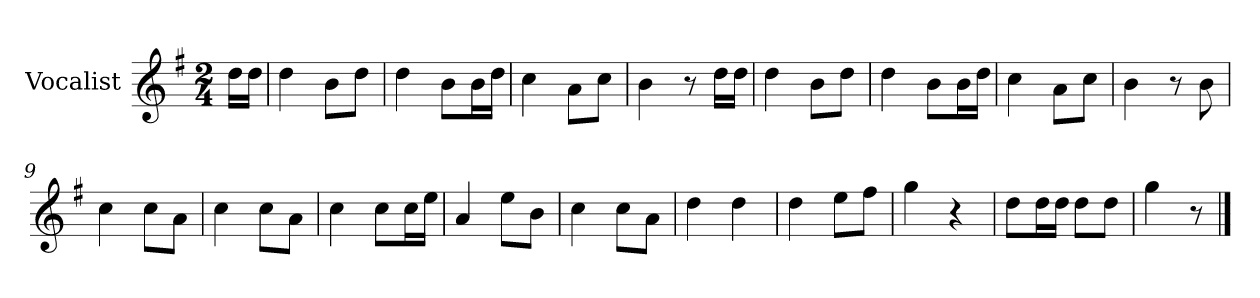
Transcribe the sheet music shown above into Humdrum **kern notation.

**kern
*part1
*staff1
*I"Vocalist
*k[f#]
*G:
*M2/4
=
16ddLL
16ddJJ
=1
4dd
8bL
8ddJ
=2
4dd
8bL
16bL
16ddJJ
=3
4cc
8aL
8ccJ
=4
4b
8r
16ddLL
16ddJJ
=5
4dd
8bL
8ddJ
=6
4dd
8bL
16bL
16ddJJ
=7
4cc
8aL
8ccJ
=8
4b
8r
8b
=9
4cc
8ccL
8aJ
=10
4cc
8ccL
8aJ
=11
4cc
8ccL
16ccL
16eeJJ
=12
4a
8eeL
8bJ
=13
4cc
8ccL
8aJ
=14
4dd
4dd
=15
4dd
8eeL
8ff#J
=16
4gg
4r
=17
8ddL
16ddL
16ddJJ
8ddL
8ddJ
=18
4gg
8r
==
*-
